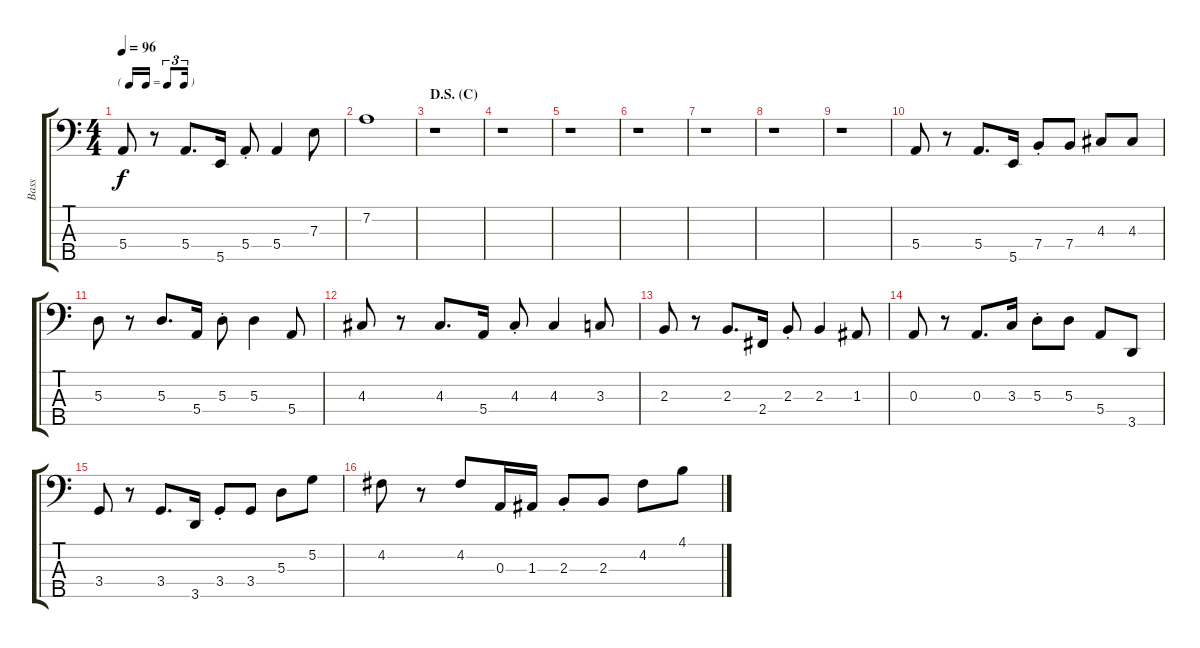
\track ("Bass" "Bass") {instrument electricbassfinger}
\staff {score tabs}
\tuning (G2 D2 A1 E1 B0) {hide}
\ts (4 4)
\tf triplet16th
\tempo 96
\clef f4
\ks c
5.4.8{dy f} r.8 5.4.8{d} 5.5.16 5.4{st}.8 5.4.4 7.3.8 |
7.2.1 |
\section ("" "D.S. (C)")
r.1 |
r.1 |
r.1 |
r.1 |
r.1 |
r.1 |
r.1 |
5.4.8 r.8 5.4.8{d} 5.5.16 7.4{st}.8 7.4.8 4.3.8 4.3.8 |
5.3.8 r.8 5.3.8{d} 5.4.16 5.3{st}.8 5.3.4 5.4.8 |
4.3.8 r.8 4.3.8{d} 5.4.16 4.3{st}.8 4.3.4 3.3.8 |
2.3.8 r.8 2.3.8{d} 2.4.16 2.3{st}.8 2.3.4 1.3.8 |
0.3.8 r.8 0.3.8{d} 3.3.16 5.3{st}.8 5.3.8 5.4.8 3.5.8 |
3.4.8 r.8 3.4.8{d} 3.5.16 3.4{st}.8 3.4.8 5.3.8 5.2.8 |
4.2.8 r.8 4.2.8 0.3.16 1.3.16 2.3{st}.8 2.3.8 4.2.8 4.1.8
